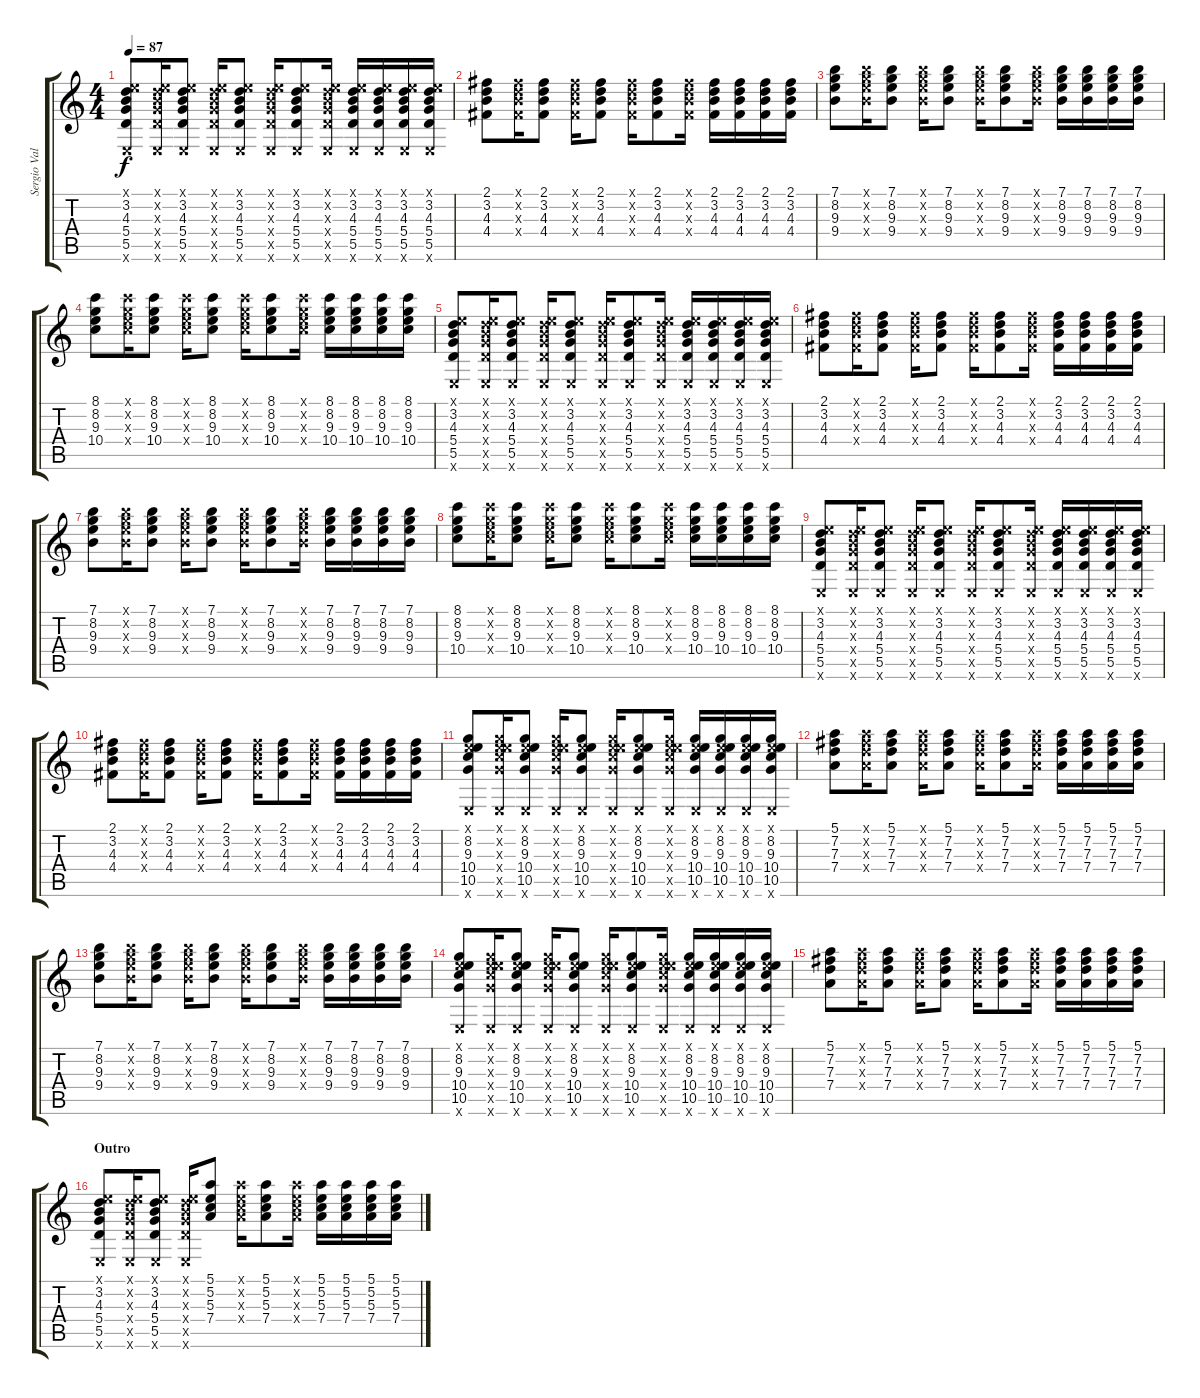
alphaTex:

\track ("Sergio Vallín (Ritmo)" "Sergio Val") {instrument electricguitarclean}
\staff {score tabs}
\tuning (E4 B3 G3 D3 A2 E2) {hide}
\ts (4 4)
\tempo 87
\clef g2
\ks c
(0.1{x} 3.2 4.3 5.4 5.5 0.6{x}).8{dy f} (0.1{x} 3.2{x} 4.3{x} 5.4{x} 5.5{x} 0.6{x}).16 (0.1{x} 3.2 4.3 5.4 5.5 0.6{x}).8 (0.1{x} 3.2{x} 4.3{x} 5.4{x} 5.5{x} 0.6{x}).16 (0.1{x} 3.2 4.3 5.4 5.5 0.6{x}).8 (0.1{x} 3.2{x} 4.3{x} 5.4{x} 5.5{x} 0.6{x}).16 (0.1{x} 3.2 4.3 5.4 5.5 0.6{x}).8 (0.1{x} 3.2{x} 4.3{x} 5.4{x} 5.5{x} 0.6{x}).16 (0.1{x} 3.2 4.3 5.4 5.5 0.6{x}).16 (0.1{x} 3.2 4.3 5.4 5.5 0.6{x}).16 (0.1{x} 3.2 4.3 5.4 5.5 0.6{x}).16 (0.1{x} 3.2 4.3 5.4 5.5 0.6{x}).16 |
(2.1 3.2 4.3 4.4).8 (2.1{x} 3.2{x} 4.3{x} 4.4{x}).16 (2.1 3.2 4.3 4.4).8 (2.1{x} 3.2{x} 4.3{x} 4.4{x}).16 (2.1 3.2 4.3 4.4).8 (2.1{x} 3.2{x} 4.3{x} 4.4{x}).16 (2.1 3.2 4.3 4.4).8 (2.1{x} 3.2{x} 4.3{x} 4.4{x}).16 (2.1 3.2 4.3 4.4).16 (2.1 3.2 4.3 4.4).16 (2.1 3.2 4.3 4.4).16 (2.1 3.2 4.3 4.4).16 |
(7.1 8.2 9.3 9.4).8 (7.1{x} 8.2{x} 9.3{x} 9.4{x}).16 (7.1 8.2 9.3 9.4).8 (7.1{x} 8.2{x} 9.3{x} 9.4{x}).16 (7.1 8.2 9.3 9.4).8 (7.1{x} 8.2{x} 9.3{x} 9.4{x}).16 (7.1 8.2 9.3 9.4).8 (7.1{x} 8.2{x} 9.3{x} 9.4{x}).16 (7.1 8.2 9.3 9.4).16 (7.1 8.2 9.3 9.4).16 (7.1 8.2 9.3 9.4).16 (7.1 8.2 9.3 9.4).16 |
(8.1 8.2 9.3 10.4).8 (8.1{x} 8.2{x} 9.3{x} 10.4{x}).16 (8.1 8.2 9.3 10.4).8 (8.1{x} 8.2{x} 9.3{x} 10.4{x}).16 (8.1 8.2 9.3 10.4).8 (8.1{x} 8.2{x} 9.3{x} 10.4{x}).16 (8.1 8.2 9.3 10.4).8 (8.1{x} 8.2{x} 9.3{x} 10.4{x}).16 (8.1 8.2 9.3 10.4).16 (8.1 8.2 9.3 10.4).16 (8.1 8.2 9.3 10.4).16 (8.1 8.2 9.3 10.4).16 |
(0.1{x} 3.2 4.3 5.4 5.5 0.6{x}).8 (0.1{x} 3.2{x} 4.3{x} 5.4{x} 5.5{x} 0.6{x}).16 (0.1{x} 3.2 4.3 5.4 5.5 0.6{x}).8 (0.1{x} 3.2{x} 4.3{x} 5.4{x} 5.5{x} 0.6{x}).16 (0.1{x} 3.2 4.3 5.4 5.5 0.6{x}).8 (0.1{x} 3.2{x} 4.3{x} 5.4{x} 5.5{x} 0.6{x}).16 (0.1{x} 3.2 4.3 5.4 5.5 0.6{x}).8 (0.1{x} 3.2{x} 4.3{x} 5.4{x} 5.5{x} 0.6{x}).16 (0.1{x} 3.2 4.3 5.4 5.5 0.6{x}).16 (0.1{x} 3.2 4.3 5.4 5.5 0.6{x}).16 (0.1{x} 3.2 4.3 5.4 5.5 0.6{x}).16 (0.1{x} 3.2 4.3 5.4 5.5 0.6{x}).16 |
(2.1 3.2 4.3 4.4).8 (2.1{x} 3.2{x} 4.3{x} 4.4{x}).16 (2.1 3.2 4.3 4.4).8 (2.1{x} 3.2{x} 4.3{x} 4.4{x}).16 (2.1 3.2 4.3 4.4).8 (2.1{x} 3.2{x} 4.3{x} 4.4{x}).16 (2.1 3.2 4.3 4.4).8 (2.1{x} 3.2{x} 4.3{x} 4.4{x}).16 (2.1 3.2 4.3 4.4).16 (2.1 3.2 4.3 4.4).16 (2.1 3.2 4.3 4.4).16 (2.1 3.2 4.3 4.4).16 |
(7.1 8.2 9.3 9.4).8 (7.1{x} 8.2{x} 9.3{x} 9.4{x}).16 (7.1 8.2 9.3 9.4).8 (7.1{x} 8.2{x} 9.3{x} 9.4{x}).16 (7.1 8.2 9.3 9.4).8 (7.1{x} 8.2{x} 9.3{x} 9.4{x}).16 (7.1 8.2 9.3 9.4).8 (7.1{x} 8.2{x} 9.3{x} 9.4{x}).16 (7.1 8.2 9.3 9.4).16 (7.1 8.2 9.3 9.4).16 (7.1 8.2 9.3 9.4).16 (7.1 8.2 9.3 9.4).16 |
(8.1 8.2 9.3 10.4).8 (8.1{x} 8.2{x} 9.3{x} 10.4{x}).16 (8.1 8.2 9.3 10.4).8 (8.1{x} 8.2{x} 9.3{x} 10.4{x}).16 (8.1 8.2 9.3 10.4).8 (8.1{x} 8.2{x} 9.3{x} 10.4{x}).16 (8.1 8.2 9.3 10.4).8 (8.1{x} 8.2{x} 9.3{x} 10.4{x}).16 (8.1 8.2 9.3 10.4).16 (8.1 8.2 9.3 10.4).16 (8.1 8.2 9.3 10.4).16 (8.1 8.2 9.3 10.4).16 |
(0.1{x} 3.2 4.3 5.4 5.5 0.6{x}).8 (0.1{x} 3.2{x} 4.3{x} 5.4{x} 5.5{x} 0.6{x}).16 (0.1{x} 3.2 4.3 5.4 5.5 0.6{x}).8 (0.1{x} 3.2{x} 4.3{x} 5.4{x} 5.5{x} 0.6{x}).16 (0.1{x} 3.2 4.3 5.4 5.5 0.6{x}).8 (0.1{x} 3.2{x} 4.3{x} 5.4{x} 5.5{x} 0.6{x}).16 (0.1{x} 3.2 4.3 5.4 5.5 0.6{x}).8 (0.1{x} 3.2{x} 4.3{x} 5.4{x} 5.5{x} 0.6{x}).16 (0.1{x} 3.2 4.3 5.4 5.5 0.6{x}).16 (0.1{x} 3.2 4.3 5.4 5.5 0.6{x}).16 (0.1{x} 3.2 4.3 5.4 5.5 0.6{x}).16 (0.1{x} 3.2 4.3 5.4 5.5 0.6{x}).16 |
(2.1 3.2 4.3 4.4).8 (2.1{x} 3.2{x} 4.3{x} 4.4{x}).16 (2.1 3.2 4.3 4.4).8 (2.1{x} 3.2{x} 4.3{x} 4.4{x}).16 (2.1 3.2 4.3 4.4).8 (2.1{x} 3.2{x} 4.3{x} 4.4{x}).16 (2.1 3.2 4.3 4.4).8 (2.1{x} 3.2{x} 4.3{x} 4.4{x}).16 (2.1 3.2 4.3 4.4).16 (2.1 3.2 4.3 4.4).16 (2.1 3.2 4.3 4.4).16 (2.1 3.2 4.3 4.4).16 |
(0.1{x} 8.2 9.3 10.4 10.5 0.6{x}).8 (0.1{x} 8.2{x} 9.3{x} 10.4{x} 10.5{x} 0.6{x}).16 (0.1{x} 8.2 9.3 10.4 10.5 0.6{x}).8 (0.1{x} 8.2{x} 9.3{x} 10.4{x} 10.5{x} 0.6{x}).16 (0.1{x} 8.2 9.3 10.4 10.5 0.6{x}).8 (0.1{x} 8.2{x} 9.3{x} 10.4{x} 10.5{x} 0.6{x}).16 (0.1{x} 8.2 9.3 10.4 10.5 0.6{x}).8 (0.1{x} 8.2{x} 9.3{x} 10.4{x} 10.5{x} 0.6{x}).16 (0.1{x} 8.2 9.3 10.4 10.5 0.6{x}).16 (0.1{x} 8.2 9.3 10.4 10.5 0.6{x}).16 (0.1{x} 8.2 9.3 10.4 10.5 0.6{x}).16 (0.1{x} 8.2 9.3 10.4 10.5 0.6{x}).16 |
(5.1 7.2 7.3 7.4).8 (5.1{x} 7.2{x} 7.3{x} 7.4{x}).16 (5.1 7.2 7.3 7.4).8 (5.1{x} 7.2{x} 7.3{x} 7.4{x}).16 (5.1 7.2 7.3 7.4).8 (5.1{x} 7.2{x} 7.3{x} 7.4{x}).16 (5.1 7.2 7.3 7.4).8 (5.1{x} 7.2{x} 7.3{x} 7.4{x}).16 (5.1 7.2 7.3 7.4).16 (5.1 7.2 7.3 7.4).16 (5.1 7.2 7.3 7.4).16 (5.1 7.2 7.3 7.4).16 |
(7.1 8.2 9.3 9.4).8 (7.1{x} 8.2{x} 9.3{x} 9.4{x}).16 (7.1 8.2 9.3 9.4).8 (7.1{x} 8.2{x} 9.3{x} 9.4{x}).16 (7.1 8.2 9.3 9.4).8 (7.1{x} 8.2{x} 9.3{x} 9.4{x}).16 (7.1 8.2 9.3 9.4).8 (7.1{x} 8.2{x} 9.3{x} 9.4{x}).16 (7.1 8.2 9.3 9.4).16 (7.1 8.2 9.3 9.4).16 (7.1 8.2 9.3 9.4).16 (7.1 8.2 9.3 9.4).16 |
(0.1{x} 8.2 9.3 10.4 10.5 0.6{x}).8 (0.1{x} 8.2{x} 9.3{x} 10.4{x} 10.5{x} 0.6{x}).16 (0.1{x} 8.2 9.3 10.4 10.5 0.6{x}).8 (0.1{x} 8.2{x} 9.3{x} 10.4{x} 10.5{x} 0.6{x}).16 (0.1{x} 8.2 9.3 10.4 10.5 0.6{x}).8 (0.1{x} 8.2{x} 9.3{x} 10.4{x} 10.5{x} 0.6{x}).16 (0.1{x} 8.2 9.3 10.4 10.5 0.6{x}).8 (0.1{x} 8.2{x} 9.3{x} 10.4{x} 10.5{x} 0.6{x}).16 (0.1{x} 8.2 9.3 10.4 10.5 0.6{x}).16 (0.1{x} 8.2 9.3 10.4 10.5 0.6{x}).16 (0.1{x} 8.2 9.3 10.4 10.5 0.6{x}).16 (0.1{x} 8.2 9.3 10.4 10.5 0.6{x}).16 |
(5.1 7.2 7.3 7.4).8 (5.1{x} 7.2{x} 7.3{x} 7.4{x}).16 (5.1 7.2 7.3 7.4).8 (5.1{x} 7.2{x} 7.3{x} 7.4{x}).16 (5.1 7.2 7.3 7.4).8 (5.1{x} 7.2{x} 7.3{x} 7.4{x}).16 (5.1 7.2 7.3 7.4).8 (5.1{x} 7.2{x} 7.3{x} 7.4{x}).16 (5.1 7.2 7.3 7.4).16 (5.1 7.2 7.3 7.4).16 (5.1 7.2 7.3 7.4).16 (5.1 7.2 7.3 7.4).16 |
\section ("" "Outro")
(0.1{x} 3.2 4.3 5.4 5.5 0.6{x}).8 (0.1{x} 3.2{x} 4.3{x} 5.4{x} 5.5{x} 0.6{x}).16 (0.1{x} 3.2 4.3 5.4 5.5 0.6{x}).8 (0.1{x} 3.2{x} 4.3{x} 5.4{x} 5.5{x} 0.6{x}).16 (5.1 5.2 5.3 7.4).8 (5.1{x} 5.2{x} 5.3{x} 7.4{x}).16 (5.1 5.2 5.3 7.4).8 (5.1{x} 5.2{x} 5.3{x} 7.4{x}).16 (5.1 5.2 5.3 7.4).16 (5.1 5.2 5.3 7.4).16 (5.1 5.2 5.3 7.4).16 (5.1 5.2 5.3 7.4).16
